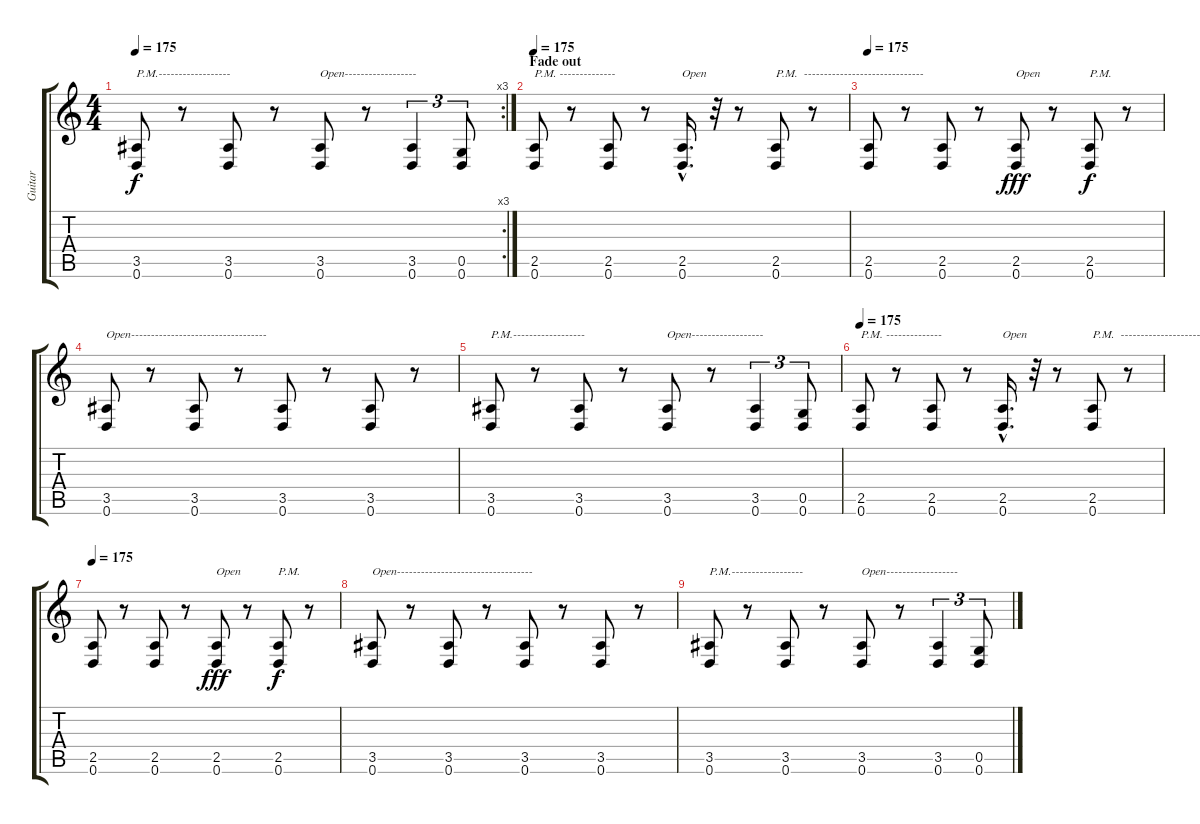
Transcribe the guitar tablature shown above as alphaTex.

\track ("Guitar" "Guitar") {instrument electricguitarmuted}
\staff {score tabs}
\tuning (D4 A3 F3 C3 G2 D2) {hide}
\rc 3
\ts (4 4)
\tempo 175
\clef g2
\ks c
(3.5 0.6).8{txt "P.M.------------------" dy f instrument electricguitarmuted} r.8 (3.5 0.6).8 r.8 (3.5 0.6).8{txt "Open------------------" instrument electricguitarclean} r.8 (3.5 0.6).4{tu (3 2)} (0.5 0.6).8{tu (3 2) instrument electricguitarmuted} |
\section ("" "Fade out")
\tempo 175
(2.5 0.6).8{txt "P.M. --------------" volume 7 instrument electricguitarmuted} r.8 (2.5 0.6).8 r.8 (2.5{hac} 0.6{hac}).16{d txt "Open" instrument electricguitarclean} r.32 r.8 (2.5 0.6).8{txt "P.M.  ------------------------------" instrument electricguitarmuted} r.8 |
\tempo 175
(2.5 0.6).8 r.8 (2.5 0.6).8 r.8 (2.5 0.6).8{txt "Open" dy fff instrument electricguitarclean} r.8 (2.5 0.6).8{txt "P.M." dy f instrument electricguitarmuted} r.8 |
(3.5 0.6).8{txt "Open----------------------------------" volume 5 instrument electricguitarclean} r.8 (3.5 0.6).8 r.8 (3.5 0.6).8 r.8 (3.5 0.6).8 r.8 |
(3.5 0.6).8{txt "P.M.------------------" instrument electricguitarmuted} r.8 (3.5 0.6).8 r.8 (3.5 0.6).8{txt "Open------------------" instrument electricguitarclean} r.8 (3.5 0.6).4{tu (3 2)} (0.5 0.6).8{tu (3 2) instrument electricguitarmuted} |
\tempo 175
(2.5 0.6).8{txt "P.M. --------------" volume 2 instrument electricguitarmuted} r.8 (2.5 0.6).8 r.8 (2.5{hac} 0.6{hac}).16{d txt "Open" instrument electricguitarclean} r.32 r.8 (2.5 0.6).8{txt "P.M.  ------------------------------" instrument electricguitarmuted} r.8 |
\tempo 175
(2.5 0.6).8 r.8 (2.5 0.6).8 r.8 (2.5 0.6).8{txt "Open" dy fff instrument electricguitarclean} r.8 (2.5 0.6).8{txt "P.M." dy f instrument electricguitarmuted} r.8 |
(3.5 0.6).8{txt "Open----------------------------------" volume 0 instrument electricguitarclean} r.8 (3.5 0.6).8 r.8 (3.5 0.6).8 r.8 (3.5 0.6).8 r.8 |
(3.5 0.6).8{txt "P.M.------------------" instrument electricguitarmuted} r.8 (3.5 0.6).8 r.8 (3.5 0.6).8{txt "Open------------------" instrument electricguitarclean} r.8 (3.5 0.6).4{tu (3 2)} (0.5 0.6).8{tu (3 2) instrument electricguitarmuted}
